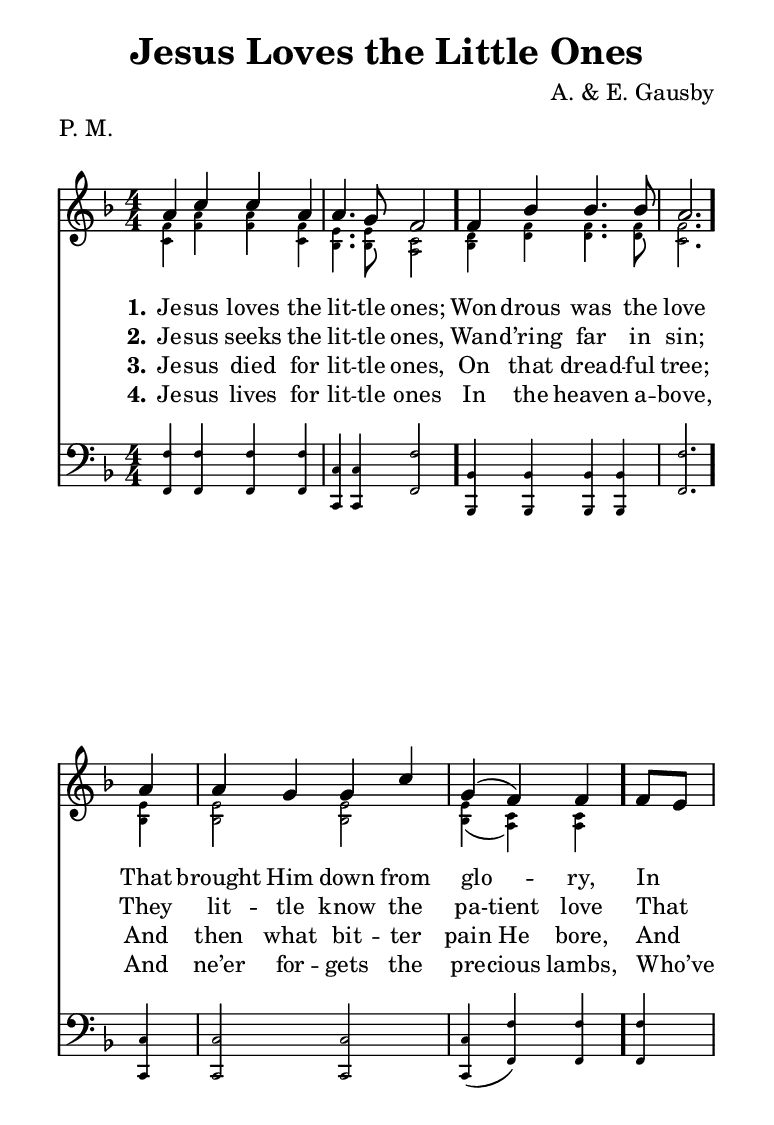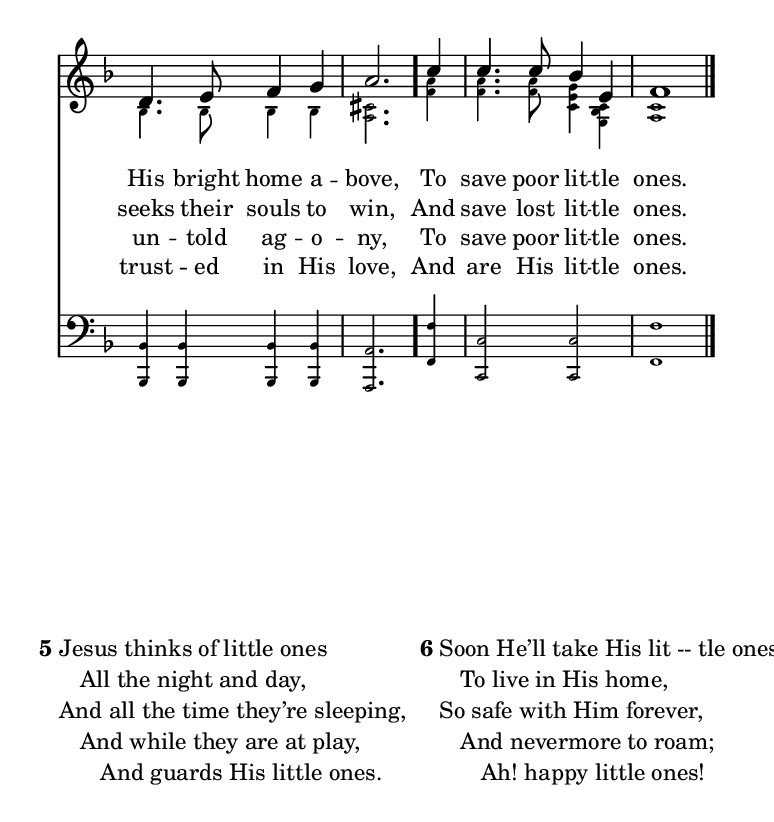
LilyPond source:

\include "common/global.ily"
\paper {
  \include "common/paper.ily"
  ragged-last-bottom = ##t
  system-system-spacing.padding = 11
}

\header{
  %children
  hymnnumber = "315"
  title = "Jesus Loves the Little Ones"
  tunename = ""
  meter = "P. M."
  poet = ""
  composer = "A. & E. Gausby"
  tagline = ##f
}

global = {
  \include "common/overrides.ily"
  \override Staff.TimeSignature.style = #'numbered
  \time 4/4
  \override Score.MetronomeMark.transparent = ##t % hide all fermata changes too
  \tempo 4=80
  \key f \major
  \autoBeamOff
}

notesSoprano = {
\global
\relative c'' {

  a4 c c a | a4. g8 f2
  f4 bes bes4. bes8 | a2.
  a4 | a g g c | g( f) f
  f8[ e] | d4. e8 f4 g | a2.
  c4 | c4. c8 bes4 e, | f1

  \bar "|."

}
}

notesAltoA = {
\global
\override NoteHead.font-size = #-4
\relative e' {

  f4 a a f | e4. e8 c2
  d4 f f4. f8 | f2.
  e4 | e2 e2 | e4( c) c
  s4 | bes4. bes8 bes4 bes | cis2.
  a'4 | a4. a8 <g e>4 <c, bes> c1

}
}

notesAltoB = {
\global
\override NoteHead.font-size = #-4
\relative e' {

  c4 f f c | bes4. bes8 a2
  bes4 d d4. d8 | c2.
  bes4 | bes2 bes | bes4( a) a
  s4 | s4. s8 s4 s | a2.
  f'4 | f4. f8 c4 g | a1

}
}

notesTenor = {
\global
\override NoteHead.font-size = #-4
\relative a {

  f4 f f f | c c f2
  bes,4 bes bes bes | f'2.
  c4 | c2 c | c4( f) f
  f4 | bes, bes bes bes | a2.
  f'4 | c2 c | f1

}
}

notesBass = {
\global
\override NoteHead.font-size = #-4
\relative f, {

  f4 f f f | c c f2
  bes,4 bes bes bes | f'2.
  c4 | c2 c | c4( f) f
  f4 | bes, bes bes bes | a2.
  f'4 | c2 c | f1

}
}

wordsA = \lyricmode {
\set stanza = "1."

Je -- sus loves the lit -- tle ones; \bar "."
Won -- drous was the love \bar "."
That brought Him down from glo -- ry, \bar "."
In His bright home a -- bove, \bar "."
To save poor lit -- tle ones. \bar "."

}

wordsB = \lyricmode {
\set stanza = "2."

Je -- sus seeks the lit -- tle ones,
Wan -- d’ring far in sin;
They lit -- tle know the { \mon } pa -- tient { \moff } love
That seeks their souls to win,
And save lost lit -- tle ones.

}

wordsC = \lyricmode {
\set stanza = "3."

Je -- sus died for lit -- tle ones,
On that dread -- ful tree;
And then what bit -- ter { \mon } pain He { \moff } bore,
And un -- told ag -- o -- ny,
To save poor lit -- tle ones.

}

wordsD = \lyricmode {
\set stanza = "4."

Je -- sus lives for lit -- tle ones
In the heaven a -- bove,
And ne’er for -- gets the { \mon } pre -- cious { \moff } lambs,
Who’ve trust -- ed in His love,
And are His lit -- tle ones.

}

wordsE = \markuplist {

\line { Jesus thinks of little ones }
\line { { \hspace #2 } All the night and day, }
\line { And all the time they’re sleeping, }
\line { { \hspace #2 } And while they are at play, }
\line { { \hspace #4 } And guards His little ones. }

}

wordsF = \markuplist {

\line { Soon He’ll take His lit -- tle ones }
\line { { \hspace #2 } To live in His home, }
\line { So safe with Him forever, }
\line { { \hspace #2 } And nevermore to roam; }
\line { { \hspace #4 } Ah! happy little ones! }

}

\score {
  \context ChoirStaff <<
    \context Staff = upper <<
      \set Staff.autoBeaming = ##f
      \set ChoirStaff.systemStartDelimiter = #'SystemStartBar
      \set ChoirStaff.printPartCombineTexts = ##f
      \context Voice = sopranos { \voiceOne << \notesSoprano >> }
      \context Voice = altos { \voiceTwo << \notesAltoA \notesAltoB >> }
      \context Lyrics = one   \lyricsto sopranos \wordsA
      \context Lyrics = two   \lyricsto sopranos \wordsB
      \context Lyrics = three \lyricsto sopranos \wordsC
      \context Lyrics = four  \lyricsto sopranos \wordsD
    >>
    \context Staff = men <<
      \set Staff.autoBeaming = ##f
      \clef bass
      \set ChoirStaff.printPartCombineTexts = ##f
      \partcombine #'(2 . 9) \notesTenor \notesBass
    >>
  >>
  \layout {
    \include "common/layout.ily"
  }
  \midi{
    \include "common/midi.ily"
  }
}

\noPageBreak

\markup { \fill-line {
  \hspace #0.1
  \line{ \bold 5 \column { \wordsE } }
  \hspace #0.1
  \line{ \bold 6 \column { \wordsF } }
  \hspace #0.1
} }

\version "2.19.49"  % necessary for upgrading to future LilyPond versions.

% vi:set et ts=2 sw=2 ai nocindent syntax=lilypond:
